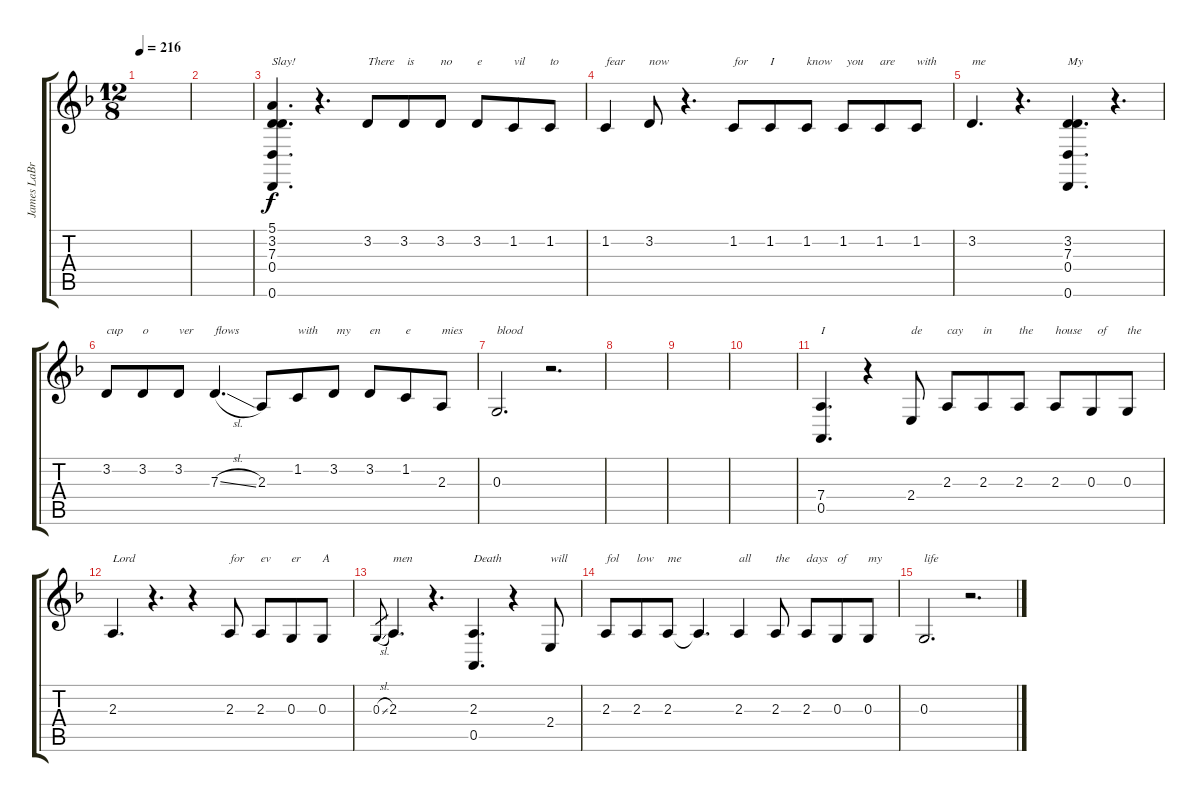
\track ("James LaBrie - Vocals" "James LaBr") {instrument bassoon}
\staff {score tabs}
\tuning (E4 B3 G3 D3 A2 D2) {hide}
\ts (12 8)
\tempo 216
\clef g2
\ks dminor
|
|
(5.1 3.2 7.3 0.4 0.6).4{d txt "Slay!"} r.4{d} 3.2.8{txt "There"} 3.2.8{txt " is"} 3.2.8{txt "no"} 3.2.8{txt "e"} 1.2.8{txt "vil"} 1.2.8{txt "to"} |
1.2.4{txt "fear"} 3.2.8{txt "now"} r.4{d} 1.2.8{txt "for"} 1.2.8{txt "I"} 1.2.8{txt "know"} 1.2.8{txt " you"} 1.2.8{txt "are"} 1.2.8{txt "with"} |
3.2.4{d txt "me"} r.4{d} (3.2 7.3 0.4 0.6).4{d txt "My"} r.4{d} |
3.2.8{txt "cup"} 3.2.8{txt "o"} 3.2.8{txt "ver"} 7.3{sl}.4{d txt "flows"} 2.3.8 1.2.8{txt "with"} 3.2.8{txt " my"} 3.2.8{txt "en"} 1.2.8{txt "e"} 2.3.8{txt "mies"} |
0.3.2{d txt "blood"} r.2{d} |
|
|
|
(7.4 0.5).4{d txt "I"} r.4 2.4.8{txt "de"} 2.3.8{txt "cay"} 2.3.8{txt "in"} 2.3.8{txt "the"} 2.3.8{txt "house"} 0.3.8{txt "  of"} 0.3.8{txt "the"} |
2.3.4{d txt "Lord"} r.4{d} r.4 2.3.8{txt "for"} 2.3.8{txt "ev"} 0.3.8{txt "er"} 0.3.8{txt "A"} |
0.3{sl}.8{gr} 2.3.4{d txt "men"} r.4{d} (2.3 0.5).4{d txt "Death"} r.4 2.4.8{txt "will"} |
2.3.8{txt "fol"} 2.3.8{txt "low"} 2.3.8{txt "me"} 2.3{t}.4{d} 2.3.4{txt "all"} 2.3.8{txt "the"} 2.3.8{txt "days"} 0.3.8{txt "of"} 0.3.8{txt "my"} |
0.3.2{d txt "life"} r.2{d}
